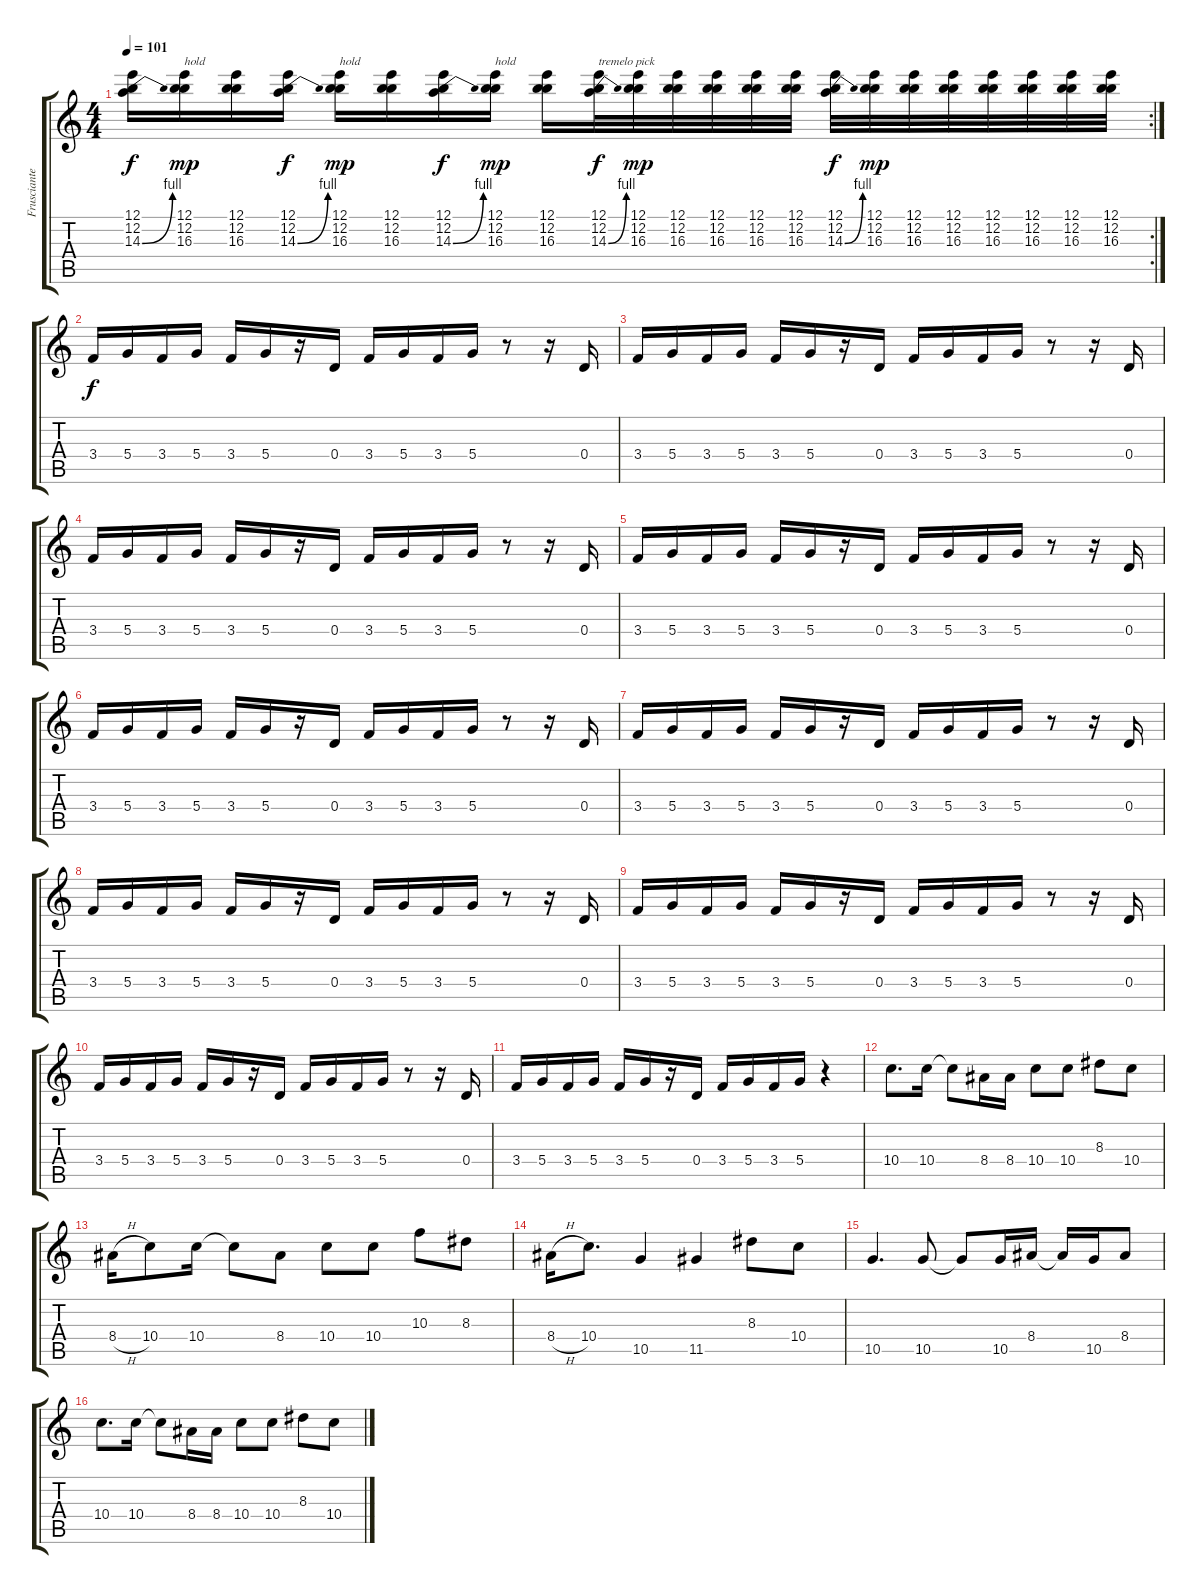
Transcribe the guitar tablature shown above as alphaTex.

\track ("Frusciante (Clean Guitar)" "Frusciante") {instrument electricguitarclean}
\staff {score tabs}
\tuning (E4 B3 G3 D3 A2 E2) {hide}
\rc 2
\ts (4 4)
\tempo 101
\clef g2
\ks c
(12.1 12.2 14.3{be (bend 0 0 60 4)}).16{dy f} (12.1 12.2 16.3).16{txt "hold" dy mp} (12.1 12.2 16.3).16 (12.1 12.2 14.3{be (bend 0 0 60 4)}).16{dy f} (12.1 12.2 16.3).16{txt "hold" dy mp} (12.1 12.2 16.3).16 (12.1 12.2 14.3{be (bend 0 0 60 4)}).16{dy f} (12.1 12.2 16.3).16{txt "hold" dy mp} (12.1 12.2 16.3).16 (12.1 12.2 14.3{be (bend 0 0 60 4)}).32{txt "tremelo pick" dy f} (12.1 12.2 16.3).32{dy mp} (12.1 12.2 16.3).32 (12.1 12.2 16.3).32 (12.1 12.2 16.3).32 (12.1 12.2 16.3).32 (12.1 12.2 14.3{be (bend 0 0 60 4)}).32{dy f} (12.1 12.2 16.3).32{dy mp} (12.1 12.2 16.3).32 (12.1 12.2 16.3).32 (12.1 12.2 16.3).32 (12.1 12.2 16.3).32 (12.1 12.2 16.3).32 (12.1 12.2 16.3).32 |
3.4.16{dy f instrument electricguitarclean} 5.4.16 3.4.16 5.4.16 3.4.16 5.4.16 r.16 0.4.16 3.4.16 5.4.16 3.4.16 5.4.16 r.8 r.16 0.4.16 |
3.4.16 5.4.16 3.4.16 5.4.16 3.4.16 5.4.16 r.16 0.4.16 3.4.16 5.4.16 3.4.16 5.4.16 r.8 r.16 0.4.16 |
3.4.16 5.4.16 3.4.16 5.4.16 3.4.16 5.4.16 r.16 0.4.16 3.4.16 5.4.16 3.4.16 5.4.16 r.8 r.16 0.4.16 |
3.4.16 5.4.16 3.4.16 5.4.16 3.4.16 5.4.16 r.16 0.4.16 3.4.16 5.4.16 3.4.16 5.4.16 r.8 r.16 0.4.16 |
3.4.16 5.4.16 3.4.16 5.4.16 3.4.16 5.4.16 r.16 0.4.16 3.4.16 5.4.16 3.4.16 5.4.16 r.8 r.16 0.4.16 |
3.4.16 5.4.16 3.4.16 5.4.16 3.4.16 5.4.16 r.16 0.4.16 3.4.16 5.4.16 3.4.16 5.4.16 r.8 r.16 0.4.16 |
3.4.16 5.4.16 3.4.16 5.4.16 3.4.16 5.4.16 r.16 0.4.16 3.4.16 5.4.16 3.4.16 5.4.16 r.8 r.16 0.4.16 |
3.4.16 5.4.16 3.4.16 5.4.16 3.4.16 5.4.16 r.16 0.4.16 3.4.16 5.4.16 3.4.16 5.4.16 r.8 r.16 0.4.16 |
3.4.16 5.4.16 3.4.16 5.4.16 3.4.16 5.4.16 r.16 0.4.16 3.4.16 5.4.16 3.4.16 5.4.16 r.8 r.16 0.4.16 |
3.4.16 5.4.16 3.4.16 5.4.16 3.4.16 5.4.16 r.16 0.4.16 3.4.16 5.4.16 3.4.16 5.4.16 r.4 |
10.4.8{d} 10.4.16 10.4{t}.8 8.4.16 8.4.16 10.4.8 10.4.8 8.3.8 10.4.8 |
8.4{h}.16 10.4.8 10.4.16 10.4{t}.8 8.4.8 10.4.8 10.4.8 10.3.8 8.3.8 |
8.4{h}.16 10.4.8{d} 10.5.4 11.5.4 8.3.8 10.4.8 |
10.5.4{d} 10.5.8 10.5{t}.8 10.5.16 8.4.16 8.4{t}.16 10.5.16 8.4.8 |
10.4.8{d} 10.4.16 10.4{t}.8 8.4.16 8.4.16 10.4.8 10.4.8 8.3.8 10.4.8
